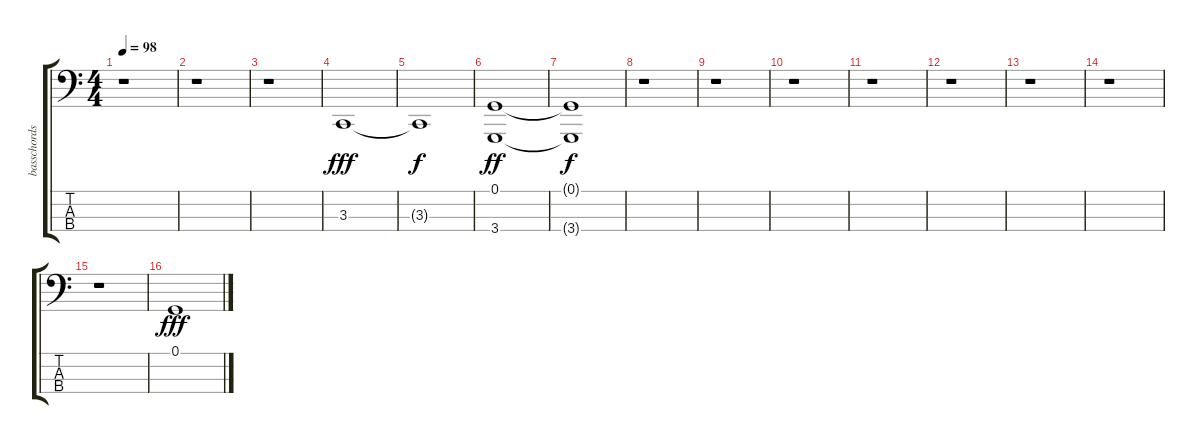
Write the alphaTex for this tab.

\track ("basschords" "basschords") {instrument synthstrings1}
\staff {score tabs}
\tuning (G2 D2 A1 E1) {hide}
\ts (4 4)
\tempo 98
\clef f4
\ks c
r.1{dy f} |
r.1 |
r.1 |
3.3.1{dy fff} |
3.3{t}.1{dy f} |
(0.1 3.4).1{dy ff} |
(0.1{t} 3.4{t}).1{dy f} |
r.1 |
r.1 |
r.1 |
r.1 |
r.1 |
r.1 |
r.1 |
r.1 |
0.1.1{dy fff}
